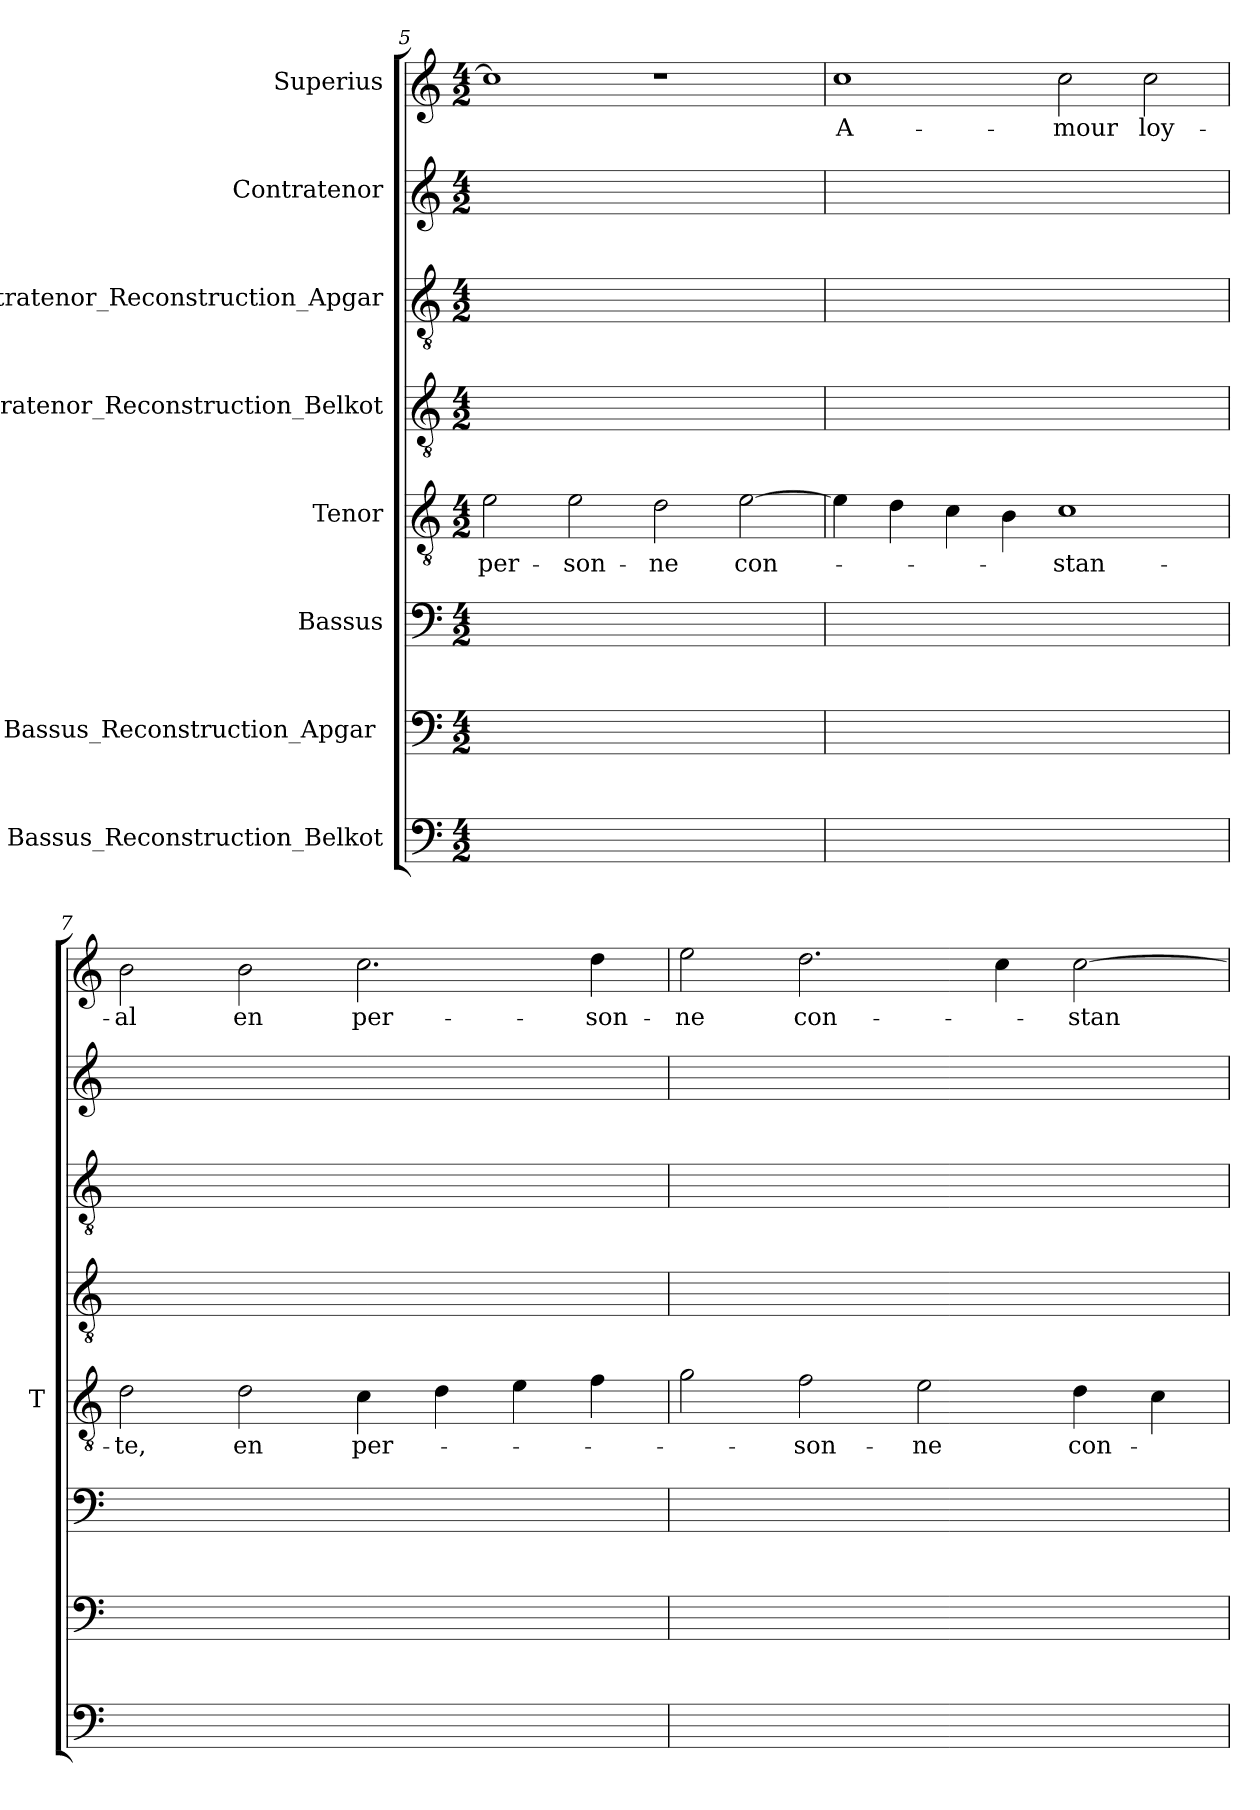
**kern	**kern	**kern	**kern	**text	**kern	**kern	**kern	**kern	**text
*part8	*part7	*part6	*part5	*part5	*part4	*part3	*part2	*part1	*part1
*staff8	*staff7	*staff6	*staff5	*staff5	*staff4	*staff3	*staff2	*staff1	*staff1
*I"Bassus_Reconstruction_Belkot	*I"Bassus_Reconstruction_Apgar 	*I"Bassus	*I"Tenor	*	*I"Contratenor_Reconstruction_Belkot	*I"Contratenor_Reconstruction_Apgar	*I"Contratenor	*I"Superius	*
*	*	*	*I'T	*	*	*	*	*	*
*clefF4	*clefF4	*clefF4	*clefGv2	*	*clefGv2	*clefGv2	*clefG2	*clefG2	*
*k[]	*k[]	*k[]	*k[]	*	*k[]	*k[]	*k[]	*k[]	*
*M4/2	*M4/2	*M4/2	*M4/2	*	*M4/2	*M4/2	*M4/2	*M4/2	*
=5	=5	=5	=5	=5	=5	=5	=5	=5	=5
0ryy	0ryy	0ryy	2e	per-	0ryy	0ryy	0ryy	1cc]	.
.	.	.	2e	son-	.	.	.	.	.
.	.	.	2d	-ne	.	.	.	1r	.
.	.	.	[2e	con-	.	.	.	.	.
=6	=6	=6	=6	=6	=6	=6	=6	=6	=6
0ryy	0ryy	0ryy	4e]	.	0ryy	0ryy	0ryy	1cc	A-
.	.	.	4d	.	.	.	.	.	.
.	.	.	4c	.	.	.	.	.	.
.	.	.	4B	.	.	.	.	.	.
.	.	.	1c	stan-	.	.	.	2cc	-mour
.	.	.	.	.	.	.	.	2cc	loy-
=7	=7	=7	=7	=7	=7	=7	=7	=7	=7
0ryy	0ryy	0ryy	2d	-te,	0ryy	0ryy	0ryy	2b	-al
.	.	.	2d	-en	.	.	.	2b	-en
.	.	.	4c	per-	.	.	.	2.cc	per-
.	.	.	4d	.	.	.	.	.	.
.	.	.	4e	.	.	.	.	.	.
.	.	.	4f	.	.	.	.	4dd	son-
=8	=8	=8	=8	=8	=8	=8	=8	=8	=8
0ryy	0ryy	0ryy	2g	.	0ryy	0ryy	0ryy	2ee	-ne
.	.	.	2f	son-	.	.	.	2.dd	con-
.	.	.	2e	-ne	.	.	.	.	.
.	.	.	.	.	.	.	.	4cc	.
.	.	.	4d	con-	.	.	.	[2cc	stan-
.	.	.	4c	.	.	.	.	.	.
=	=	=	=	=	=	=	=	=	=
*-	*-	*-	*-	*-	*-	*-	*-	*-	*-
